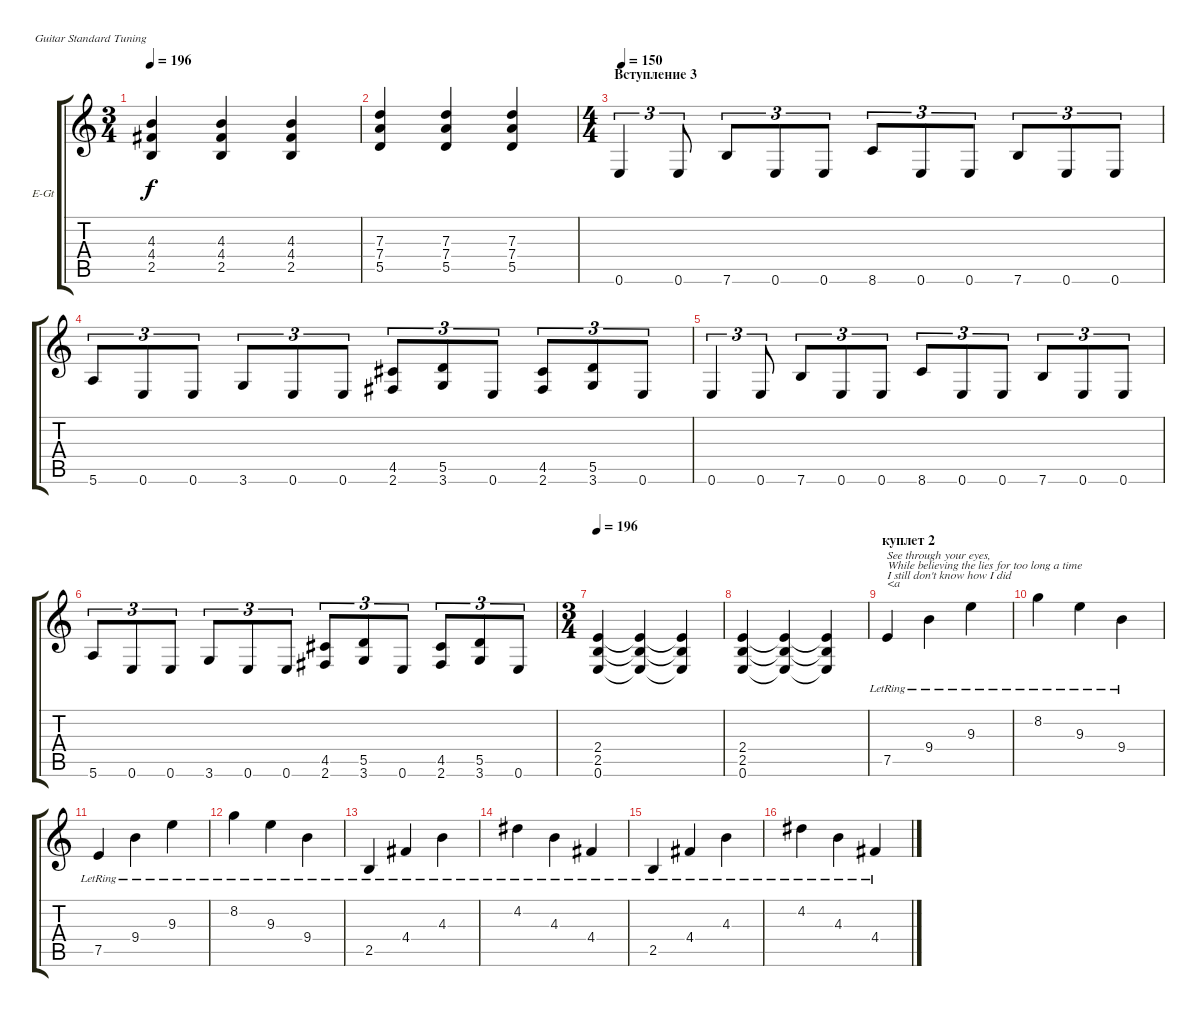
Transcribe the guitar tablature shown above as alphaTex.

\defaultSystemsLayout 4
\bracketExtendMode groupsimilarinstruments
\firstSystemTrackNameOrientation horizontal
\otherSystemsTrackNameOrientation horizontal
\track ("Deryck Whibley " "E-Gt") {instrument distortionguitar}
\staff {score tabs}
\tuning (E4 B3 G3 D3 A2 E2)
\ts (3 4)
\tempo 196
\clef g2
\ks c
(4.3 4.4 2.5).4{dy f} (4.3 4.4 2.5).4 (4.3 4.4 2.5).4 |
(7.3 7.4 5.5).4 (7.3 7.4 5.5).4 (7.3 7.4 5.5).4 |
\ts (4 4)
\section ("" "Вступление 3")
\tempo (150 0.00625)
0.6.4{tu (3 2)} 0.6.8{tu (3 2)} 7.6.8{tu (3 2)} 0.6.8{tu (3 2)} 0.6.8{tu (3 2)} 8.6.8{tu (3 2)} 0.6.8{tu (3 2)} 0.6.8{tu (3 2)} 7.6.8{tu (3 2)} 0.6.8{tu (3 2)} 0.6.8{tu (3 2)} |
5.6.8{tu (3 2)} 0.6.8{tu (3 2)} 0.6.8{tu (3 2)} 3.6.8{tu (3 2)} 0.6.8{tu (3 2)} 0.6.8{tu (3 2)} (4.5 2.6).8{tu (3 2)} (5.5 3.6).8{tu (3 2)} 0.6.8{tu (3 2)} (4.5 2.6).8{tu (3 2)} (5.5 3.6).8{tu (3 2)} 0.6.8{tu (3 2)} |
0.6.4{tu (3 2)} 0.6.8{tu (3 2)} 7.6.8{tu (3 2)} 0.6.8{tu (3 2)} 0.6.8{tu (3 2)} 8.6.8{tu (3 2)} 0.6.8{tu (3 2)} 0.6.8{tu (3 2)} 7.6.8{tu (3 2)} 0.6.8{tu (3 2)} 0.6.8{tu (3 2)} |
5.6.8{tu (3 2)} 0.6.8{tu (3 2)} 0.6.8{tu (3 2)} 3.6.8{tu (3 2)} 0.6.8{tu (3 2)} 0.6.8{tu (3 2)} (4.5 2.6).8{tu (3 2)} (5.5 3.6).8{tu (3 2)} 0.6.8{tu (3 2)} (4.5 2.6).8{tu (3 2)} (5.5 3.6).8{tu (3 2)} 0.6.8{tu (3 2)} |
\ts (3 4)
\tempo 196
(2.4 2.5 0.6).4 (2.4{t} 2.5{t} 0.6{t}).4 (2.4{t} 2.5{t} 0.6{t}).4 |
(2.4 2.5 0.6).4 (2.4{t} 2.5{t} 0.6{t}).4 (2.4{t} 2.5{t} 0.6{t}).4 |
\section ("" "куплет 2")
7.5{lr}.4{txt "See through your eyes,\nWhile believing the lies for too long a time\nI still don't know how I did\n\n\n<a"} 9.4{lr}.4 9.3{lr}.4 |
8.2{lr}.4 9.3{lr}.4 9.4{lr}.4 |
7.5{lr}.4 9.4{lr}.4 9.3{lr}.4 |
8.2{lr}.4 9.3{lr}.4 9.4{lr}.4 |
2.5{lr}.4 4.4{lr}.4 4.3{lr}.4 |
4.2{lr}.4 4.3{lr}.4 4.4{lr}.4 |
2.5{lr}.4 4.4{lr}.4 4.3{lr}.4 |
4.2{lr}.4 4.3{lr}.4 4.4{lr}.4
